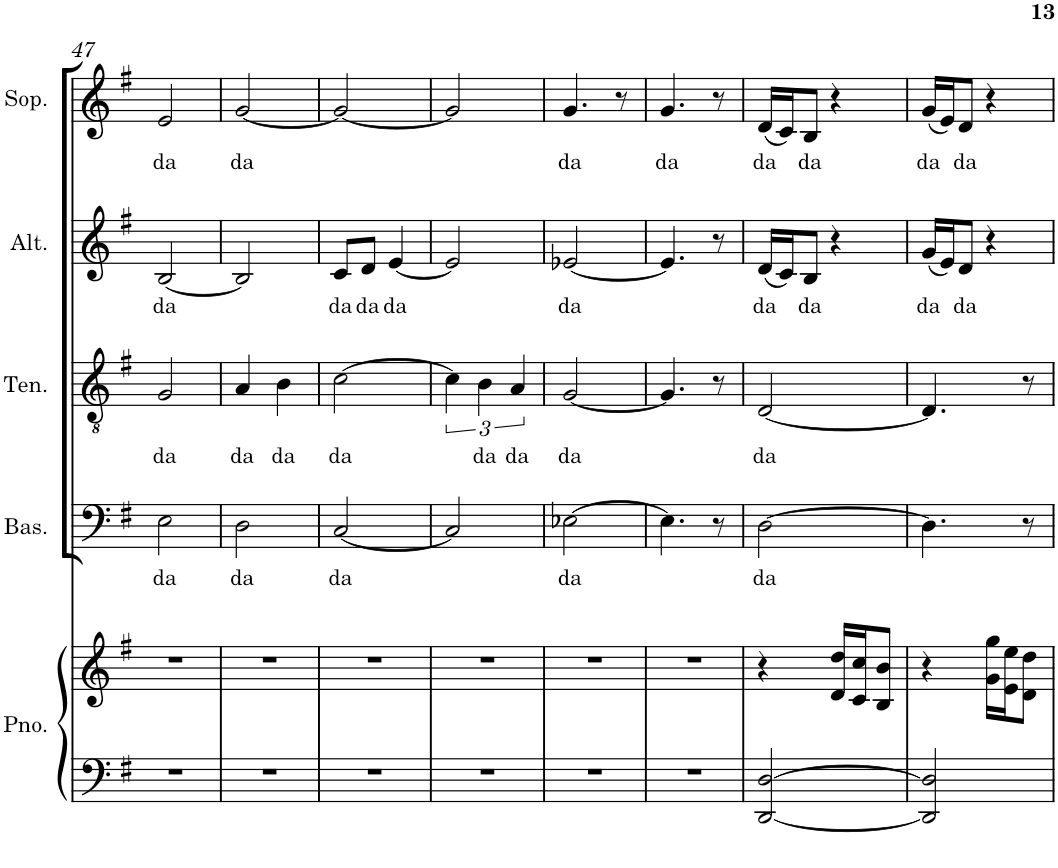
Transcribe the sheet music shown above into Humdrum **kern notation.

**kern	**kern	**kern	**text	**kern	**text	**kern	**text	**kern	**text
*part5	*part5	*part4	*part4	*part3	*part3	*part2	*part2	*part1	*part1
*staff6	*staff5	*staff4	*staff4	*staff3	*staff3	*staff2	*staff2	*staff1	*staff1
*I"Piano	*	*I"Bass	*	*I"Tenor	*	*I"Alto	*	*I"Soprano	*
*I'Pno.	*	*I'Bas.	*	*I'Ten.	*	*I'Alt.	*	*I'Sop.	*
!!LO:PB:g=z
*clefF4	*clefG2	*clefF4	*	*clefGv2	*	*clefG2	*	*clefG2	*
*k[f#]	*k[f#]	*k[f#]	*	*k[f#]	*	*k[f#]	*	*k[f#]	*
*G:	*G:	*G:	*	*G:	*	*G:	*	*G:	*
*M2/4	*M2/4	*M2/4	*	*M2/4	*	*M2/4	*	*M2/4	*
=47	=47	=47	=47	=47	=47	=47	=47	=47	=47
!	!	!	!LO:LY:b	!	!LO:LY:b	!	!LO:LY:b	!	!LO:LY:b
2r	2r	2E\	da	2G/	da	[2B/	da	2e/	da
=48	=48	=48	=48	=48	=48	=48	=48	=48	=48
!	!	!	!LO:LY:b	!	!LO:LY:b	!	!	!	!LO:LY:b
2r	2r	2D\	da	4A/	da	2B/]	.	[2g/	da
!	!	!	!	!	!LO:LY:b	!	!	!	!
.	.	.	.	4B\	da	.	.	.	.
=49	=49	=49	=49	=49	=49	=49	=49	=49	=49
!	!	!	!LO:LY:b	!	!LO:LY:b	!	!LO:LY:b	!	!
2r	2r	[2C/	da	[2c\	da	8c/L	da	2g/_	.
!	!	!	!	!	!	!	!LO:LY:b	!	!
.	.	.	.	.	.	8d/J	da	.	.
!	!	!	!	!	!	!	!LO:LY:b	!	!
.	.	.	.	.	.	[4e/	da	.	.
=50	=50	=50	=50	=50	=50	=50	=50	=50	=50
2r	2r	2C/]	.	6c\]	.	2e/]	.	2g/]	.
!	!	!	!	!	!LO:LY:b	!	!	!	!
.	.	.	.	6B\	da	.	.	.	.
!	!	!	!	!	!LO:LY:b	!	!	!	!
.	.	.	.	6A/	da	.	.	.	.
=51	=51	=51	=51	=51	=51	=51	=51	=51	=51
!	!	!	!LO:LY:b	!	!LO:LY:b	!	!LO:LY:b	!	!LO:LY:b
2r	2r	[2E-X\	da	[2G/	da	[2e-X/	da	4.g/	da
.	.	.	.	.	.	.	.	8r	.
=52	=52	=52	=52	=52	=52	=52	=52	=52	=52
!	!	!	!	!	!	!	!	!	!LO:LY:b
2r	2r	4.E-\]	.	4.G/]	.	4.e-/]	.	4.g/	da
.	.	8r	.	8r	.	8r	.	8r	.
=53	=53	=53	=53	=53	=53	=53	=53	=53	=53
!	!	!	!LO:LY:b	!	!LO:LY:b	!	!LO:LY:b	!	!LO:LY:b
[2DD/ [2D/	4r	[2D\	da	[2D/	da	(16d/LL	da	(16d/LL	da
.	.	.	.	.	.	16c/J)	.	16c/J)	.
!	!	!	!	!	!	!	!LO:LY:b	!	!LO:LY:b
.	.	.	.	.	.	8B/J	da	8B/J	da
.	16d/ 16dd/LL	.	.	.	.	4r	.	4r	.
.	16c/ 16cc/J	.	.	.	.	.	.	.	.
.	8B/ 8b/J	.	.	.	.	.	.	.	.
=54	=54	=54	=54	=54	=54	=54	=54	=54	=54
!	!	!	!	!	!	!	!LO:LY:b	!	!LO:LY:b
2DD/] 2D/]	4r	4.D\]	.	4.D/]	.	(16g/LL	da	(16g/LL	da
.	.	.	.	.	.	16e/J)	.	16e/J)	.
!	!	!	!	!	!	!	!LO:LY:b	!	!LO:LY:b
.	.	.	.	.	.	8d/J	da	8d/J	da
.	16g\ 16gg\LL	.	.	.	.	4r	.	4r	.
.	16e\ 16ee\J	.	.	.	.	.	.	.	.
.	8d\ 8dd\J	8r	.	8r	.	.	.	.	.
=	=	=	=	=	=	=	=	=	=
*-	*-	*-	*-	*-	*-	*-	*-	*-	*-
